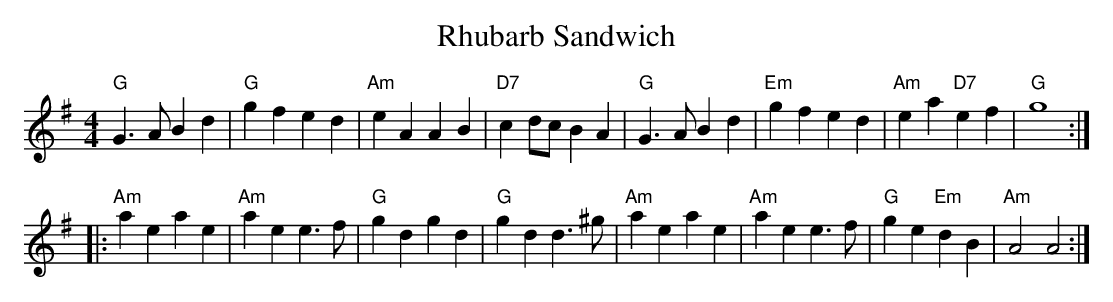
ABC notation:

X:1
T:Rhubarb Sandwich
M:4/4
L:1/4
K:G
"G"G3/2A/2 Bd|"G"gf ed|"Am"eA AB|"D7"cd/2c/2 BA|"G"G3/2A/2 Bd|"Em"gf ed|\
"Am"ea "D7"ef|"G"g4:|
|:"Am"ae ae|"Am"ae e3/2f/2|"G"gd gd|"G"gd d3/2^g/2|"Am"ae ae|"Am"ae e3/2f/2|\
"G"ge "Em"dB|"Am"A2 A2:|
